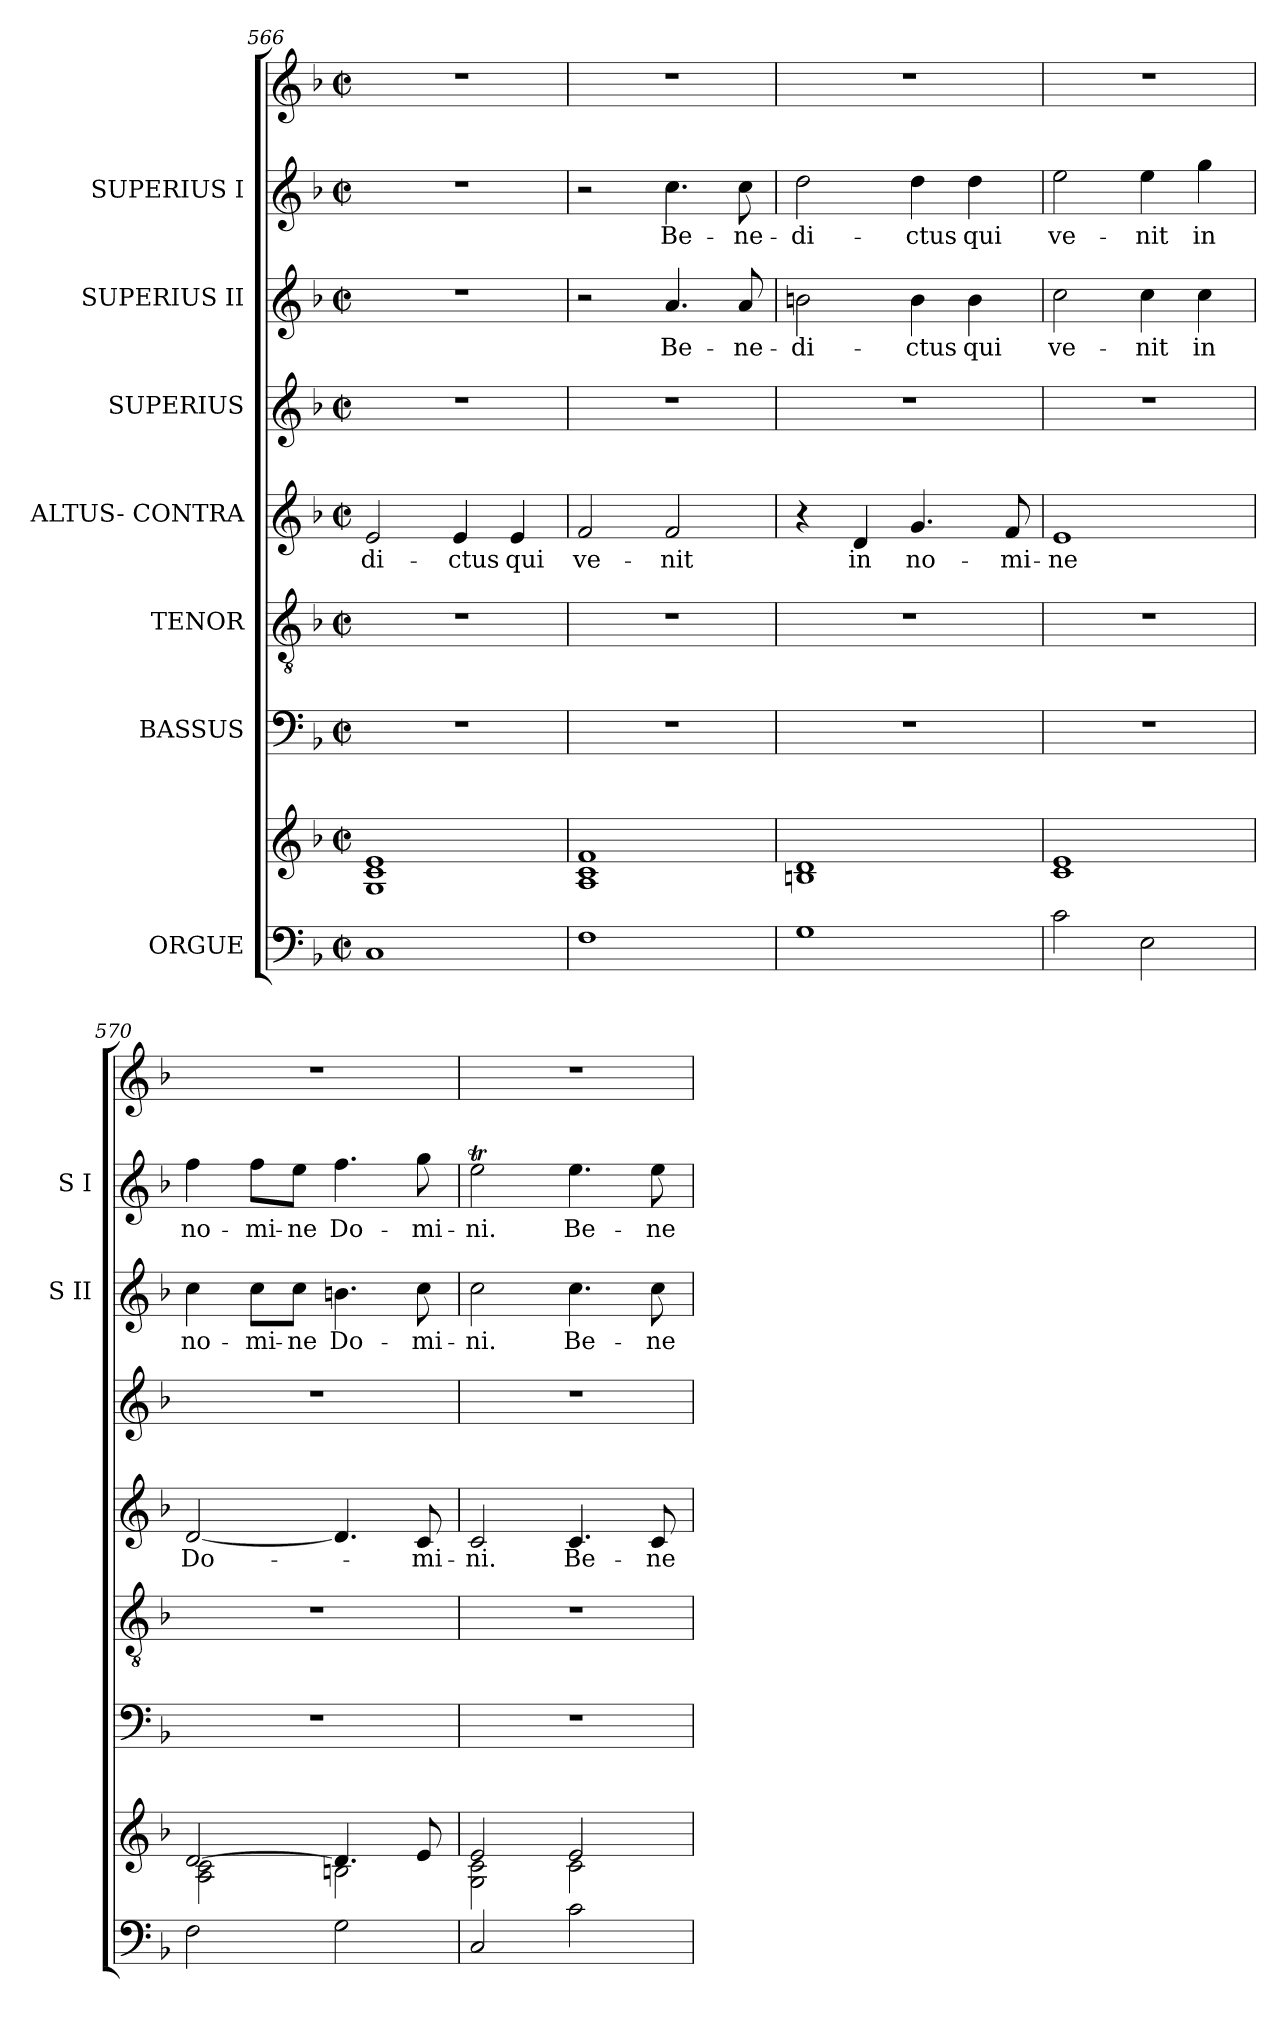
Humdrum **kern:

**kern	**kern	**kern	**kern	**kern	**text	**kern	**kern	**text	**kern	**text	**kern
*part8	*part8	*part7	*part6	*part5	*part5	*part4	*part3	*part3	*part2	*part2	*part1
*staff9	*staff8	*staff7	*staff6	*staff5	*staff5	*staff4	*staff3	*staff3	*staff2	*staff2	*staff1
*I"ORGUE	*	*I"BASSUS	*I"TENOR	*I"ALTUS- CONTRA	*	*I"SUPERIUS	*I"SUPERIUS II	*	*I"SUPERIUS I	*	*
*	*	*	*	*	*	*	*I'S II	*	*I'S I	*	*
!!LO:LB:g=z
*clefF4	*clefG2	*clefF4	*clefGv2	*clefG2	*	*clefG2	*clefG2	*	*clefG2	*	*clefG2
*k[b-]	*k[b-]	*k[b-]	*k[b-]	*k[b-]	*	*k[b-]	*k[b-]	*	*k[b-]	*	*k[b-]
*d:	*d:	*d:	*d:	*d:	*	*d:	*d:	*	*d:	*	*d:
*M2/2	*M2/2	*M2/2	*M2/2	*M2/2	*	*M2/2	*M2/2	*	*M2/2	*	*M2/2
*met(c|)	*met(c|)	*met(c|)	*met(c|)	*met(c|)	*	*met(c|)	*met(c|)	*	*met(c|)	*	*met(c|)
=566	=566	=566	=566	=566	=566	=566	=566	=566	=566	=566	=566
*	*^	*	*	*	*	*	*	*	*	*	*
!	!	!	!	!	!	!LO:LY:b	!	!	!	!	!	!
1C	1e	1G 1c	1r	1r	2e/	-di-	1r	1r	.	1r	.	1r
!	!	!	!	!	!	!LO:LY:b	!	!	!	!	!	!
.	.	.	.	.	4e/	-ctus	.	.	.	.	.	.
!	!	!	!	!	!	!LO:LY:b	!	!	!	!	!	!
.	.	.	.	.	4e/	qui	.	.	.	.	.	.
=567	=567	=567	=567	=567	=567	=567	=567	=567	=567	=567	=567	=567
!	!	!	!	!	!	!LO:LY:b	!	!	!	!	!	!
1F	1f	1A 1c	1r	1r	2f/	ve-	1r	2r	.	2r	.	1r
!	!	!	!	!	!	!LO:LY:b	!	!	!LO:LY:b	!	!LO:LY:b	!
.	.	.	.	.	2f/	-nit	.	4.a/	Be-	4.cc\	Be-	.
!	!	!	!	!	!	!	!	!	!LO:LY:b	!	!LO:LY:b	!
.	.	.	.	.	.	.	.	8a/	-ne-	8cc\	-ne-	.
=568	=568	=568	=568	=568	=568	=568	=568	=568	=568	=568	=568	=568
!	!	!	!	!	!	!	!	!	!LO:LY:b	!	!LO:LY:b	!
1G	1d	1Bn	1r	1r	4r	.	1r	2bn\	-di-	2dd\	-di-	1r
!	!	!	!	!	!	!LO:LY:b	!	!	!	!	!	!
.	.	.	.	.	4d/	in	.	.	.	.	.	.
!	!	!	!	!	!	!LO:LY:b	!	!	!LO:LY:b	!	!LO:LY:b	!
.	.	.	.	.	4.g/	no-	.	4b\	-ctus	4dd\	-ctus	.
!	!	!	!	!	!	!	!	!	!LO:LY:b	!	!LO:LY:b	!
.	.	.	.	.	.	.	.	4b\	qui	4dd\	qui	.
!	!	!	!	!	!	!LO:LY:b	!	!	!	!	!	!
.	.	.	.	.	8f/	-mi-	.	.	.	.	.	.
=569	=569	=569	=569	=569	=569	=569	=569	=569	=569	=569	=569	=569
!	!	!	!	!	!	!LO:LY:b	!	!	!LO:LY:b	!	!LO:LY:b	!
2c\	1e	1c	1r	1r	1e	-ne	1r	2cc\	ve-	2ee\	ve-	1r
!	!	!	!	!	!	!	!	!	!LO:LY:b	!	!LO:LY:b	!
2E\	.	.	.	.	.	.	.	4cc\	-nit	4ee\	-nit	.
!	!	!	!	!	!	!	!	!	!LO:LY:b	!	!LO:LY:b	!
.	.	.	.	.	.	.	.	4cc\	in	4gg\	in	.
=570	=570	=570	=570	=570	=570	=570	=570	=570	=570	=570	=570	=570
!	!	!	!	!	!	!LO:LY:b	!	!	!LO:LY:b	!	!LO:LY:b	!
2F\	[>2d/	2A\ 2c\	1r	1r	[2d/	Do-	1r	4cc\	no-	4ff\	no-	1r
!	!	!	!	!	!	!	!	!	!LO:LY:b	!	!LO:LY:b	!
.	.	.	.	.	.	.	.	8cc\L	-mi-	8ff\L	-mi-	.
!	!	!	!	!	!	!	!	!	!LO:LY:b	!	!LO:LY:b	!
.	.	.	.	.	.	.	.	8cc\J	-ne	8ee\J	-ne	.
!	!	!	!	!	!	!	!	!	!LO:LY:b	!	!LO:LY:b	!
2G\	4.d/]	2Bn\	.	.	4.d/]	.	.	4.bn\	Do-	4.ff\	Do-	.
!	!	!	!	!	!	!LO:LY:b	!	!	!LO:LY:b	!	!LO:LY:b	!
.	8e/	.	.	.	8c/	-mi-	.	8cc\	-mi-	8gg\	-mi-	.
!!LO:PB:g=z
=571	=571	=571	=571	=571	=571	=571	=571	=571	=571	=571	=571	=571
!	!	!	!	!	!	!LO:LY:b	!	!	!LO:LY:b	!	!LO:LY:b	!
2C/	2e/	2G\ 2c\	1r	1r	2c/	-ni.	1r	2cc\	-ni.	2eet\	-ni.	1r
!	!	!	!	!	!	!LO:LY:b	!	!	!LO:LY:b	!	!LO:LY:b	!
2c\	2e/	2c\	.	.	4.c/	Be-	.	4.cc\	Be-	4.ee\	Be-	.
!	!	!	!	!	!	!LO:LY:b	!	!	!LO:LY:b	!	!LO:LY:b	!
.	.	.	.	.	8c/	-ne-	.	8cc\	-ne-	8ee\	-ne-	.
*	*v	*v	*	*	*	*	*	*	*	*	*	*
=	=	=	=	=	=	=	=	=	=	=	=
*-	*-	*-	*-	*-	*-	*-	*-	*-	*-	*-	*-
